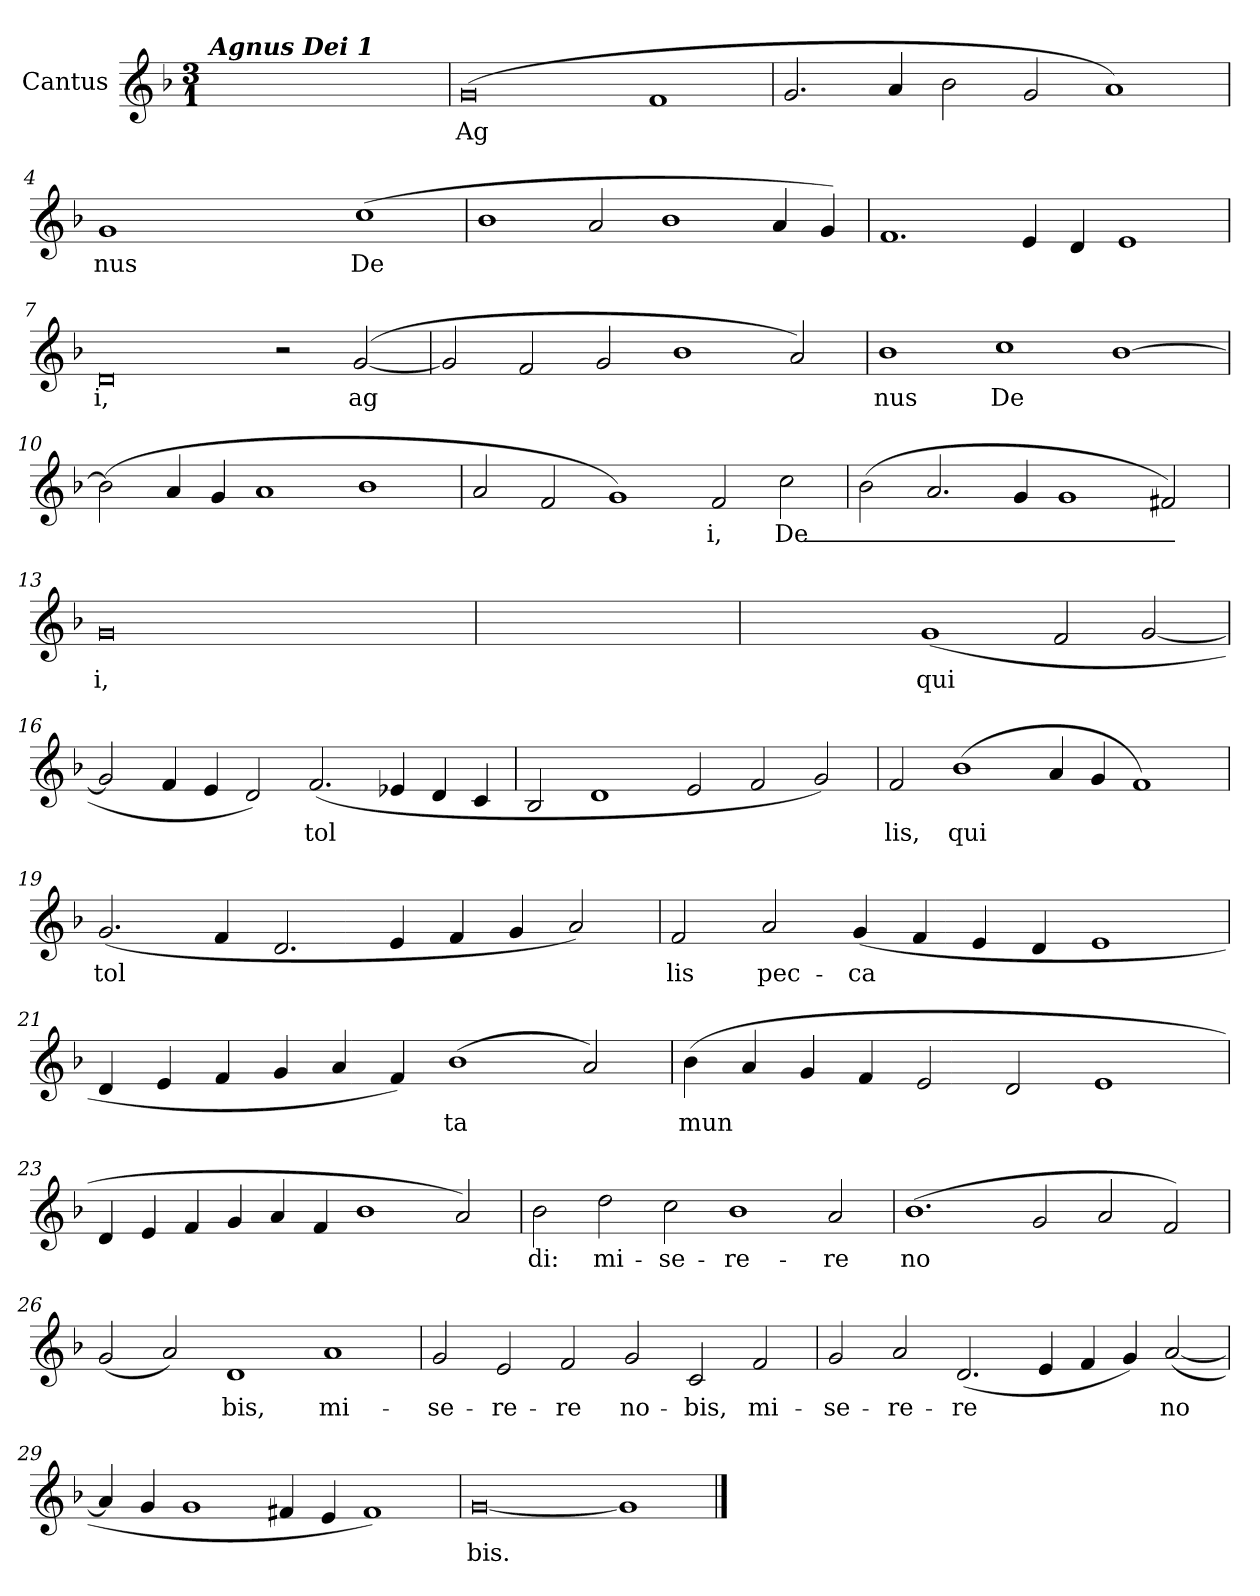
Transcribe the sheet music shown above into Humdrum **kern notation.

**kern	**text
*part1	*part1
*staff1	*staff1
*I"Cantus	*
*I'C	*
*clefG2	*
*k[b-]	*
*M3/1	*
=1	=1
!LO:TX:a:Bi:t=Agnus Dei 1	!
0.ryy	.
=2	=2
!	!LO:LY:b
(0g	Ag
1f	.
=3	=3
2.g/	.
4a/	.
2b-\	.
2g/	.
1a)	.
=4	=4
!	!LO:LY:b
1g	nus
2ryy	.
2ryy	.
!	!LO:LY:b
(1cc	De
!!LO:LB:g=z
=5	=5
1b-	.
2a/	.
1b-	.
4a/	.
4g/)	.
=6	=6
1.f	.
4e/	.
4d/	.
1e	.
!!LO:LB:g=z
=7	=7
!	!LO:LY:b
0d	i,
2r	.
!	!LO:LY:b
([2g/	ag
=8	=8
2g/]	.
2f/	.
2g/	.
1b-	.
2a/)	.
=9	=9
!	!LO:LY:b
1b-	nus
!	!LO:LY:b
1cc	De
[1b-	.
=10	=10
(2b-\]	.
4a/	.
4g/	.
1a	.
1b-	.
!!LO:LB:g=z
=11	=11
2a/	.
2f/	.
1g)	.
!	!LO:LY:b
2f/	i,
!	!LO:LY:b
2cc\	De_-
!!LO:LB:g=z
=12	=12
(2b-\	.
2.a/	.
4g/	.
1g	.
2f#X/)	.
=13	=13
!	!LO:LY:b
0g	i,
2ryy	.
2ryy	.
=14	=14
0.ryy	.
=15	=15
2ryy	.
2ryy	.
!	!LO:LY:b
(1g	qui
2f/	.
[2g/	.
!!LO:LB:g=z
=16	=16
2g/]	.
4f/	.
4e/	.
2d/)	.
!	!LO:LY:b
(2.f/	tol
4e-X/	.
4d/	.
4c/	.
=17	=17
2B-/	.
1d	.
2e/	.
2f/	.
2g/)	.
!!LO:LB:g=z
=18	=18
!	!LO:LY:b
2f/	lis,
!	!LO:LY:b
(1b-	qui
4a/	.
4g/	.
1f)	.
=19	=19
!	!LO:LY:b
(2.g/	tol
4f/	.
2.d/	.
4e/	.
4f/	.
4g/	.
2a/)	.
=20	=20
!	!LO:LY:b
2f/	lis
!	!LO:LY:b
2a/	pec-
!	!LO:LY:b
(4g/	ca
4f/	.
4e/	.
4d/	.
1e	.
!!LO:LB:g=z
=21	=21
4d/	.
4e/	.
4f/	.
4g/	.
4a/	.
4f/)	.
!	!LO:LY:b
(1b-	ta
2a/)	.
!!LO:LB:g=z
=22	=22
!	!LO:LY:b
(4b-\	mun
4a/	.
4g/	.
4f/	.
2e/	.
2d/	.
1e	.
=23	=23
4d/	.
4e/	.
4f/	.
4g/	.
4a/	.
4f/	.
1b-	.
2a/)	.
=24	=24
!	!LO:LY:b
2b-\	di:
!	!LO:LY:b
2dd\	mi-
!	!LO:LY:b
2cc\	se-
!	!LO:LY:b
1b-	re-
!	!LO:LY:b
2a/	re
!!LO:LB:g=z
=25	=25
!	!LO:LY:b
(1.b-	no
2g/	.
2a/	.
2f/)	.
!!LO:LB:g=z
=26	=26
(2g/	.
2a/)	.
!	!LO:LY:b
1d	bis,
!	!LO:LY:b
1a	mi-
=27	=27
!	!LO:LY:b
2g/	se-
!	!LO:LY:b
2e/	re-
!	!LO:LY:b
2f/	re
!	!LO:LY:b
2g/	no-
!	!LO:LY:b
2c/	bis,
!	!LO:LY:b
2f/	mi-
=28	=28
!	!LO:LY:b
2g/	se-
!	!LO:LY:b
2a/	re-
!	!LO:LY:b
(2.d/	re
4e/	.
4f/	.
4g/)	.
!	!LO:LY:b
([2a/	no
!!LO:LB:g=z
=29	=29
4a/]	.
4g/	.
1g	.
4f#X/	.
4e/	.
1f#)	.
=30	=30
!	!LO:LY:b
[0g	bis.
1g]	.
==	==
*-	*-
